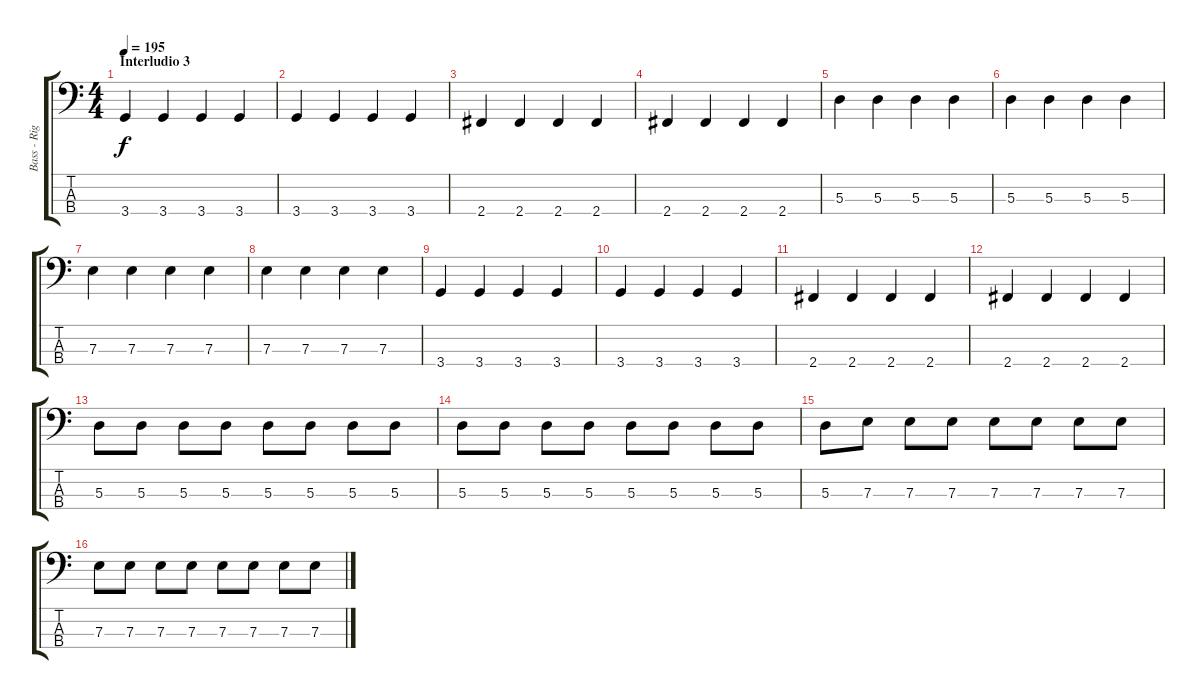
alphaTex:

\track ("Bass - Rigo" "Bass - Rig") {instrument electricbasspick}
\staff {score tabs}
\tuning (G2 D2 A1 E1) {hide}
\ts (4 4)
\section ("" "Interludio 3")
\tempo 195
\clef f4
\ks c
3.4.4{dy f} 3.4.4 3.4.4 3.4.4 |
3.4.4 3.4.4 3.4.4 3.4.4 |
2.4.4 2.4.4 2.4.4 2.4.4 |
2.4.4 2.4.4 2.4.4 2.4.4 |
5.3.4 5.3.4 5.3.4 5.3.4 |
5.3.4 5.3.4 5.3.4 5.3.4 |
7.3.4 7.3.4 7.3.4 7.3.4 |
7.3.4 7.3.4 7.3.4 7.3.4 |
3.4.4 3.4.4 3.4.4 3.4.4 |
3.4.4 3.4.4 3.4.4 3.4.4 |
2.4.4 2.4.4 2.4.4 2.4.4 |
2.4.4 2.4.4 2.4.4 2.4.4 |
5.3.8 5.3.8 5.3.8 5.3.8 5.3.8 5.3.8 5.3.8 5.3.8 |
5.3.8 5.3.8 5.3.8 5.3.8 5.3.8 5.3.8 5.3.8 5.3.8 |
5.3.8 7.3.8 7.3.8 7.3.8 7.3.8 7.3.8 7.3.8 7.3.8 |
7.3.8 7.3.8 7.3.8 7.3.8 7.3.8 7.3.8 7.3.8 7.3.8
